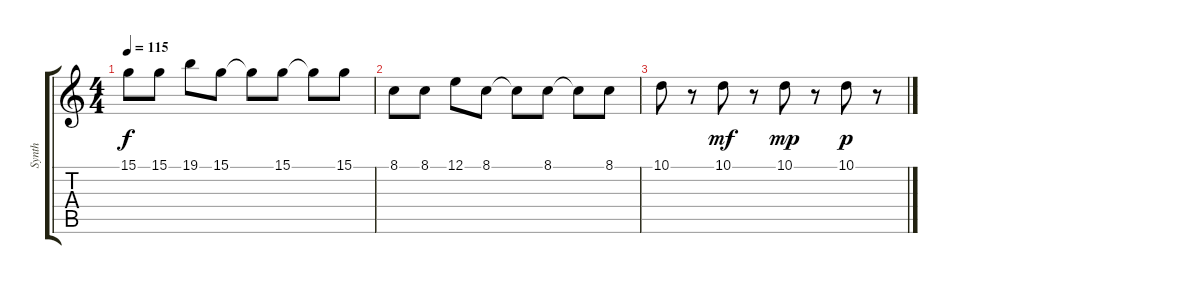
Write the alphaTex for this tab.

\track ("Synth" "Synth") {instrument lead1square}
\staff {score tabs}
\tuning (E4 B3 G3 D3 A2 E2) {hide}
\ts (4 4)
\tempo 115
\clef g2
\ks c
15.1.8{dy f} 15.1.8 19.1.8 15.1.8 15.1{t}.8 15.1.8 15.1{t}.8 15.1.8 |
8.1.8 8.1.8 12.1.8 8.1.8 8.1{t}.8 8.1.8 8.1{t}.8 8.1.8 |
10.1.8 r.8 10.1.8{dy mf} r.8 10.1.8{dy mp} r.8 10.1.8{dy p} r.8
